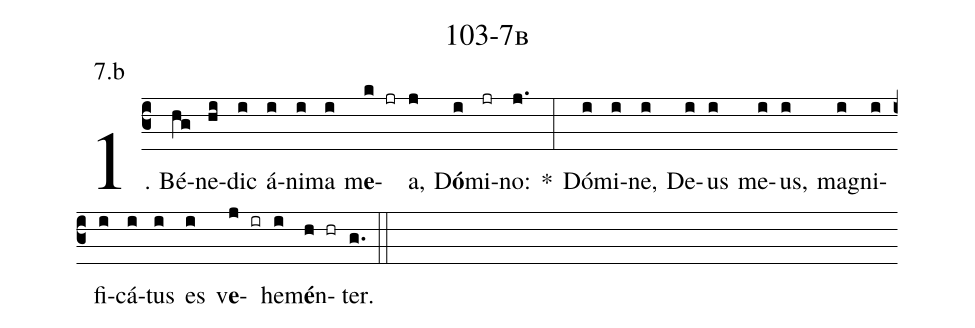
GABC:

name: 103-7b;
annotation: 7.b;
%%
(c3)1. Bé(hg)ne(hi)dic(i) á(i)ni(i)ma(i) m<b>e</b>(k jr)a,(j) D<b>ó</b>(i)mi(jr)no:(j.) *(:) Dó(i)mi(i)ne,(i) De(i)us(i) me(i)us,(i) ma(i)gni(i)fi(i)cá(i)tus(i) es(i) v<b>e</b>(j ir)he(i)m<b>é</b>n(h hr)ter.(g.) (::)
